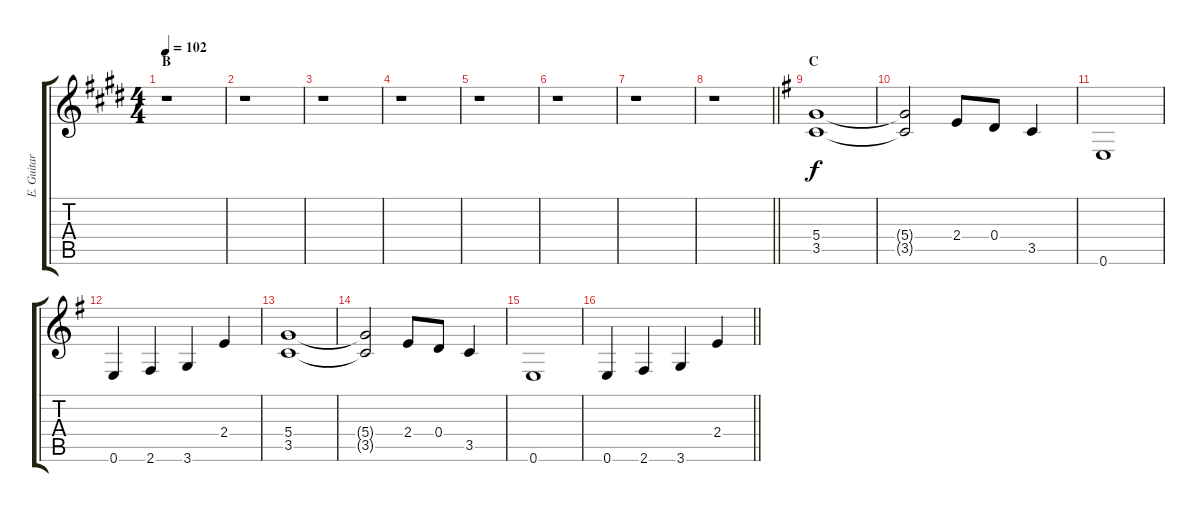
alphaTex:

\track ("E. Guitar III" "E. Guitar ") {instrument overdrivenguitar}
\staff {score tabs}
\tuning (E4 B3 G3 D3 A2 E2) {hide}
\ts (4 4)
\section ("" "B")
\tempo 102
\clef g2
\ks e
r.1{dy f} |
r.1 |
r.1 |
r.1 |
r.1 |
r.1 |
r.1 |
\barLineRight lightlight
r.1 |
\section ("" "C")
\ks g
(5.4 3.5).1 |
(5.4{t} 3.5{t}).2 2.4.8 0.4.8 3.5.4 |
0.6.1 |
0.6.4 2.6.4 3.6.4 2.4.4 |
(5.4 3.5).1 |
(5.4{t} 3.5{t}).2 2.4.8 0.4.8 3.5.4 |
0.6.1 |
\barLineRight lightlight
0.6.4 2.6.4 3.6.4 2.4.4
